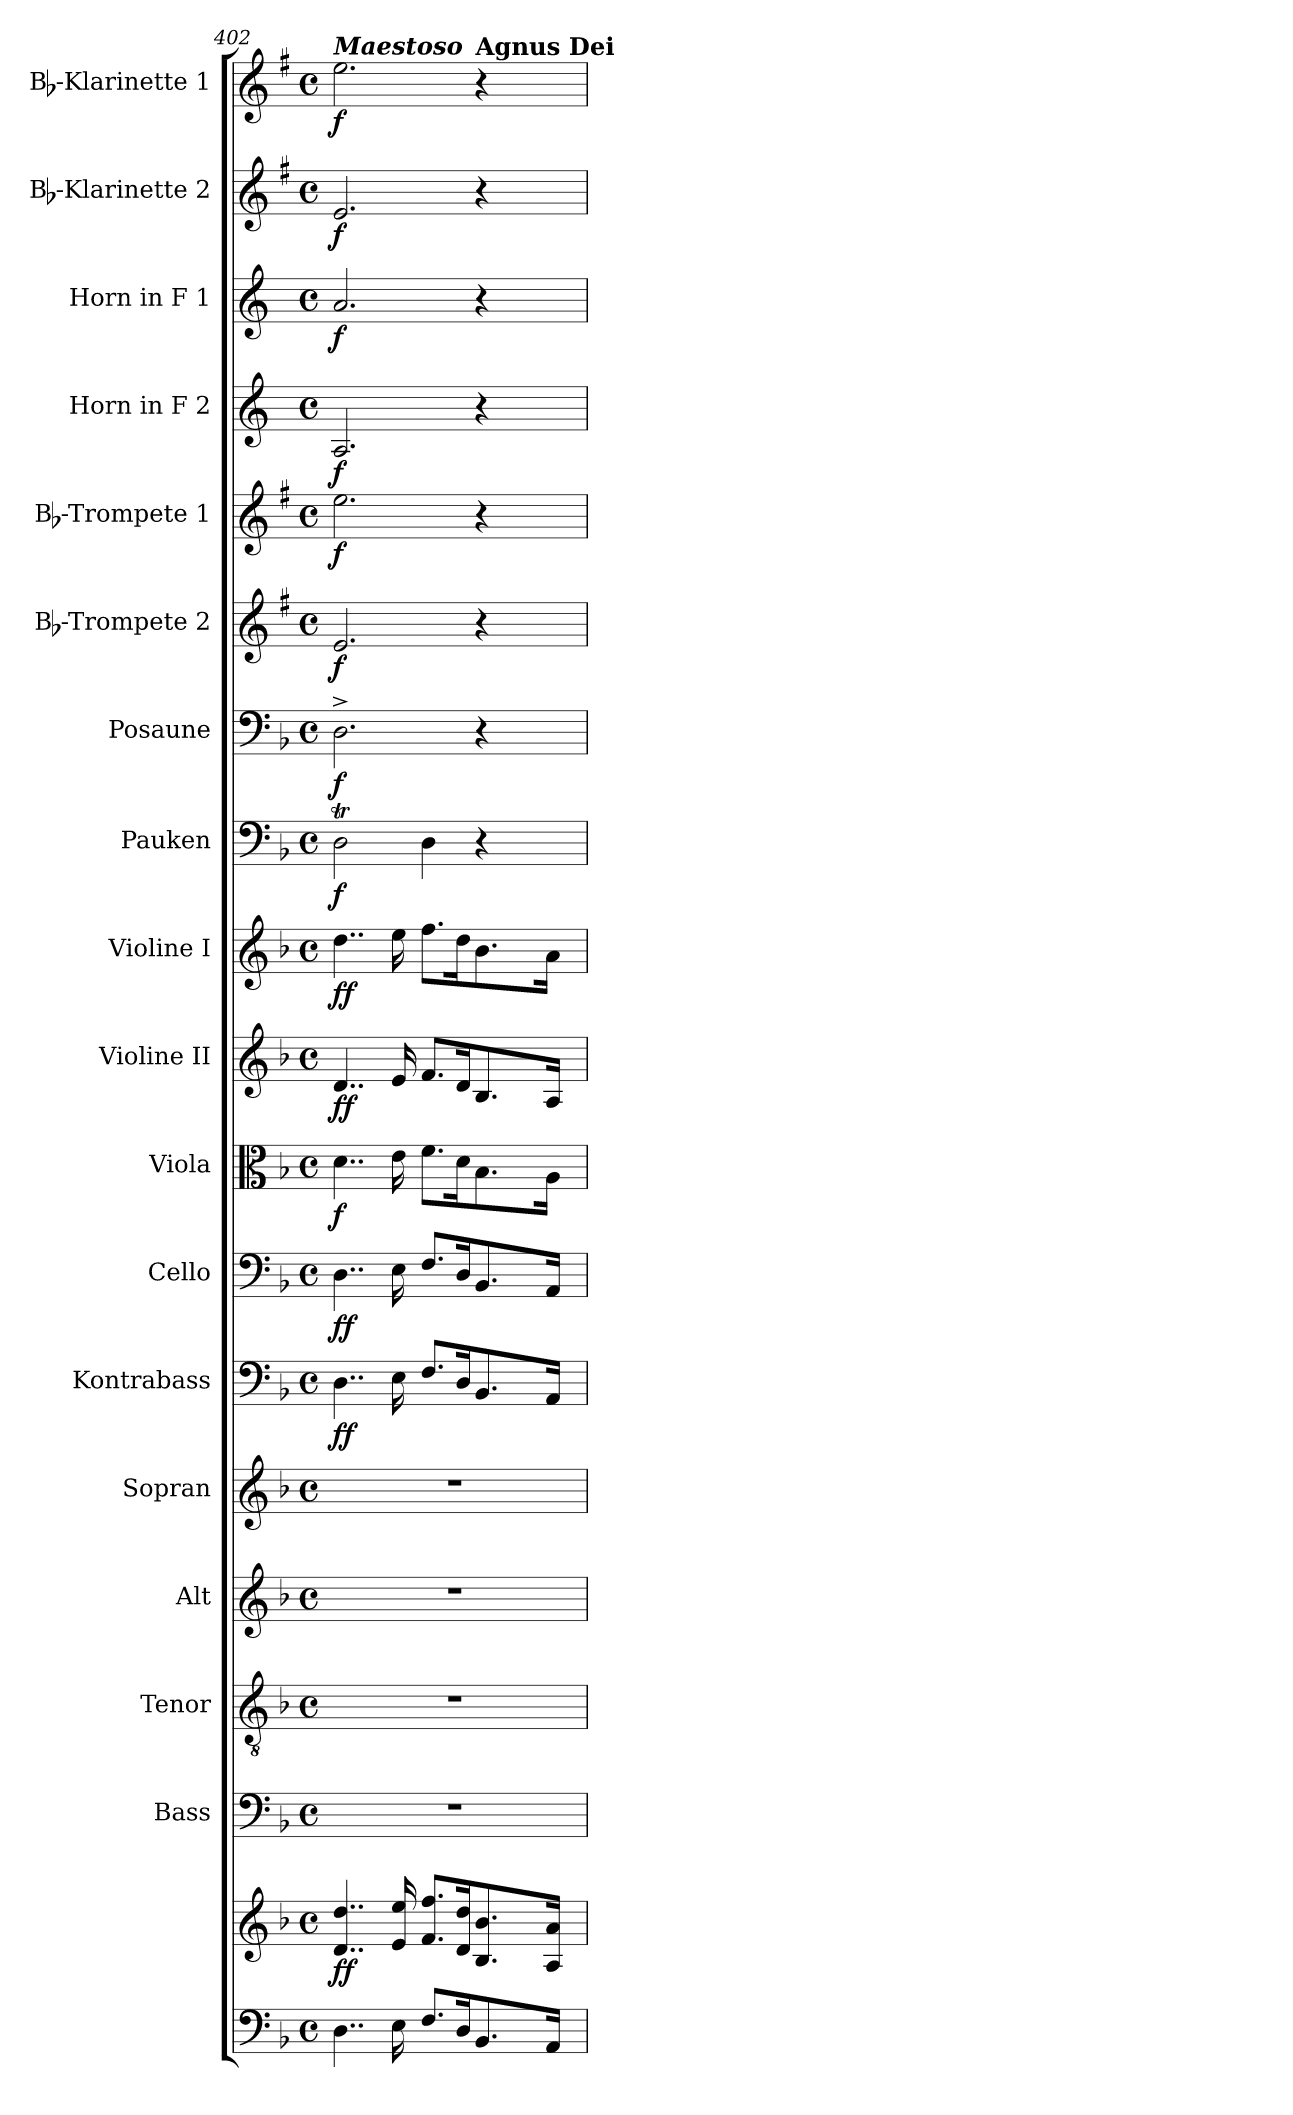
**kern	**kern	**dynam	**kern	**kern	**kern	**kern	**kern	**dynam	**kern	**dynam	**kern	**dynam	**kern	**dynam	**kern	**dynam	**kern	**dynam	**kern	**dynam	**kern	**dynam	**kern	**dynam	**kern	**dynam	**kern	**dynam	**kern	**dynam	**kern	**dynam
*part18	*part18	*part18	*part17	*part16	*part15	*part14	*part13	*part13	*part12	*part12	*part11	*part11	*part10	*part10	*part9	*part9	*part8	*part8	*part7	*part7	*part6	*part6	*part5	*part5	*part4	*part4	*part3	*part3	*part2	*part2	*part1	*part1
*staff19	*staff18	*staff18/19	*staff17	*staff16	*staff15	*staff14	*staff13	*staff13	*staff12	*staff12	*staff11	*staff11	*staff10	*staff10	*staff9	*staff9	*staff8	*staff8	*staff7	*staff7	*staff6	*staff6	*staff5	*staff5	*staff4	*staff4	*staff3	*staff3	*staff2	*staff2	*staff1	*staff1
*	*	*	*I"Bass	*I"Tenor	*I"Alt	*I"Sopran	*I"Kontrabass	*	*I"Cello	*	*I"Viola	*	*I"Violine II	*	*I"Violine I	*	*I"Pauken	*	*I"Posaune	*	*I"Bb-Trompete 2	*	*I"Bb-Trompete 1	*	*I"Horn in F 2	*	*I"Horn in F 1	*	*I"Bb-Klarinette 2	*	*I"Bb-Klarinette 1	*
*	*	*	*I'B.	*I'T.	*I'A.	*I'S.	*I'Kb.	*	*	*	*I'Vla.	*	*I'Vl. II	*	*I'Vl. I	*	*I'Pk.	*	*I'Pos.	*	*I'Bb Trp. 2	*	*I'Bb Trp. 1	*	*	*	*	*	*I'Bb Kl. 2	*	*I'Bb Kl. 1	*
!!LO:PB:g=z
*clefF4	*clefG2	*	*clefF4	*clefGv2	*clefG2	*clefG2	*clefF4	*	*clefF4	*	*clefC3	*	*clefG2	*	*clefG2	*	*clefF4	*	*clefF4	*	*clefG2	*	*clefG2	*	*clefG2	*	*clefG2	*	*clefG2	*	*clefG2	*
*	*	*	*	*	*	*	*ITrd7c12	*	*	*	*	*	*	*	*	*	*	*	*	*	*ITrd1c2	*	*ITrd1c2	*	*ITrd4c7	*	*ITrd4c7	*	*ITrd1c2	*	*ITrd1c2	*
*k[b-]	*k[b-]	*	*k[b-]	*k[b-]	*k[b-]	*k[b-]	*k[b-]	*	*k[b-]	*	*k[b-]	*	*k[b-]	*	*k[b-]	*	*k[b-]	*	*k[b-]	*	*k[b-]	*	*k[b-]	*	*k[b-]	*	*k[b-]	*	*k[b-]	*	*k[b-]	*
*F:	*F:	*	*F:	*F:	*F:	*F:	*F:	*	*F:	*	*F:	*	*F:	*	*F:	*	*F:	*	*F:	*	*F:	*	*F:	*	*F:	*	*F:	*	*F:	*	*F:	*
*M4/4	*M4/4	*	*M4/4	*M4/4	*M4/4	*M4/4	*M4/4	*	*M4/4	*	*M4/4	*	*M4/4	*	*M4/4	*	*M4/4	*	*M4/4	*	*M4/4	*	*M4/4	*	*M4/4	*	*M4/4	*	*M4/4	*	*M4/4	*
*met(c)	*met(c)	*	*met(c)	*met(c)	*met(c)	*met(c)	*met(c)	*	*met(c)	*	*met(c)	*	*met(c)	*	*met(c)	*	*met(c)	*	*met(c)	*	*met(c)	*	*met(c)	*	*met(c)	*	*met(c)	*	*met(c)	*	*met(c)	*
=402	=402	=402	=402	=402	=402	=402	=402	=402	=402	=402	=402	=402	=402	=402	=402	=402	=402	=402	=402	=402	=402	=402	=402	=402	=402	=402	=402	=402	=402	=402	=402	=402
!	!	!	!	!	!	!	!	!	!	!	!	!	!	!	!	!	!	!	!	!	!	!	!	!	!	!	!	!	!	!	!LO:TX:a:Bi:t=Maestoso	!
!	!	!LO:DY:b	!	!	!	!	!	!LO:DY:b	!	!LO:DY:b	!	!LO:DY:b	!	!LO:DY:b	!	!LO:DY:b	!	!LO:DY:b	!	!LO:DY:b	!	!LO:DY:b	!	!LO:DY:b	!	!LO:DY:b	!	!LO:DY:b	!	!LO:DY:b	!	!LO:DY:b
4..D\	4..d/ 4..dd/	ff	1r	1r	1r	1r	4..DD\	ff	4..D\	ff	4..d\	f	4..d/	ff	4..dd\	ff	2DT\	f	2.D^>\	f	2.d/	f	2.dd\	f	2.D/	f	2.d/	f	2.d/	f	2.dd\	f
16E\	16e/ 16ee/	.	.	.	.	.	16EE\	.	16E\	.	16e\	.	16e/	.	16ee\	.	.	.	.	.	.	.	.	.	.	.	.	.	.	.	.	.
8.F/L	8.f/ 8.ff/L	.	.	.	.	.	8.FF/L	.	8.F/L	.	8.f\L	.	8.f/L	.	8.ff\L	.	4D\	.	.	.	.	.	.	.	.	.	.	.	.	.	.	.
16D/k	16d/ 16dd/k	.	.	.	.	.	16DD/k	.	16D/k	.	16d\k	.	16d/k	.	16dd\k	.	.	.	.	.	.	.	.	.	.	.	.	.	.	.	.	.
!	!	!	!	!	!	!	!	!	!	!	!	!	!	!	!	!	!	!	!	!	!	!	!	!	!	!	!	!	!	!	!LO:TX:a:B:t=Agnus Dei	!
8.BB-/	8.B-/ 8.b-/	.	.	.	.	.	8.BBB-/	.	8.BB-/	.	8.B-\	.	8.B-/	.	8.b-\	.	4r	.	4r	.	4r	.	4r	.	4r	.	4r	.	4r	.	4r	.
16AA/Jk	16A/ 16a/Jk	.	.	.	.	.	16AAA/Jk	.	16AA/Jk	.	16A\Jk	.	16A/Jk	.	16a\Jk	.	.	.	.	.	.	.	.	.	.	.	.	.	.	.	.	.
=	=	=	=	=	=	=	=	=	=	=	=	=	=	=	=	=	=	=	=	=	=	=	=	=	=	=	=	=	=	=	=	=
*-	*-	*-	*-	*-	*-	*-	*-	*-	*-	*-	*-	*-	*-	*-	*-	*-	*-	*-	*-	*-	*-	*-	*-	*-	*-	*-	*-	*-	*-	*-	*-	*-
